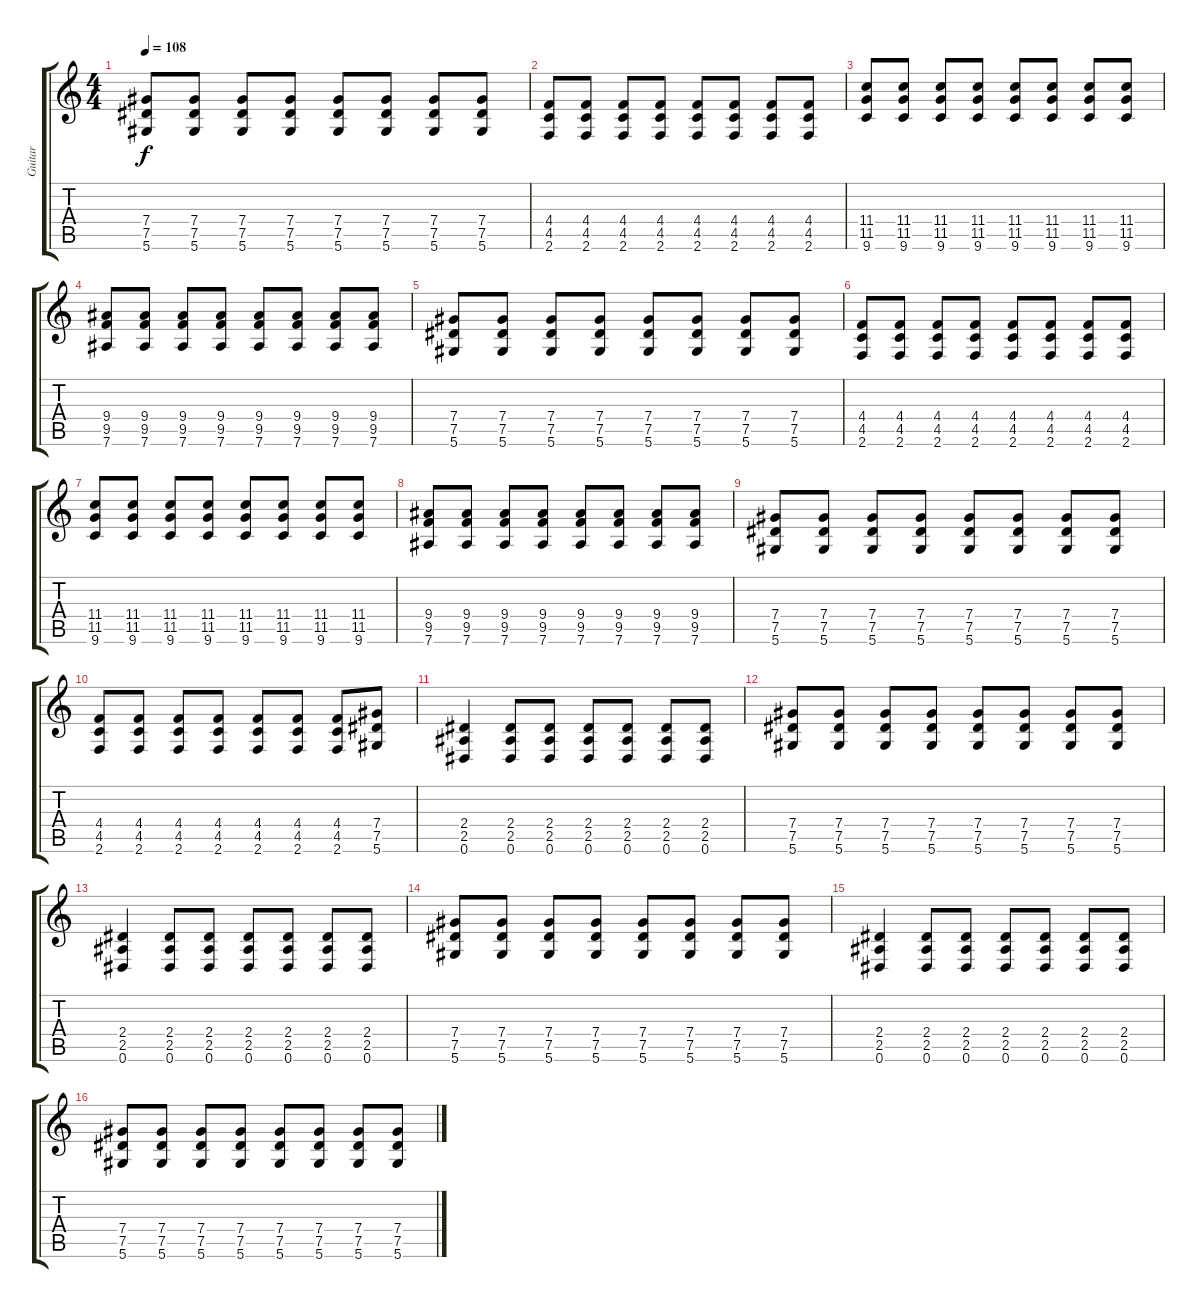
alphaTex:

\track ("Guitar" "Guitar") {instrument acousticguitarsteel}
\staff {score tabs}
\tuning (Eb4 Bb3 Gb3 Db3 Ab2 Eb2) {hide}
\ts (4 4)
\tempo 108
\clef g2
\ks c
(7.4 7.5 5.6).8{dy f} (7.4 7.5 5.6).8 (7.4 7.5 5.6).8 (7.4 7.5 5.6).8 (7.4 7.5 5.6).8 (7.4 7.5 5.6).8 (7.4 7.5 5.6).8 (7.4 7.5 5.6).8 |
(4.4 4.5 2.6).8 (4.4 4.5 2.6).8 (4.4 4.5 2.6).8 (4.4 4.5 2.6).8 (4.4 4.5 2.6).8 (4.4 4.5 2.6).8 (4.4 4.5 2.6).8 (4.4 4.5 2.6).8 |
(11.4 11.5 9.6).8 (11.4 11.5 9.6).8 (11.4 11.5 9.6).8 (11.4 11.5 9.6).8 (11.4 11.5 9.6).8 (11.4 11.5 9.6).8 (11.4 11.5 9.6).8 (11.4 11.5 9.6).8 |
(9.4 9.5 7.6).8 (9.4 9.5 7.6).8 (9.4 9.5 7.6).8 (9.4 9.5 7.6).8 (9.4 9.5 7.6).8 (9.4 9.5 7.6).8 (9.4 9.5 7.6).8 (9.4 9.5 7.6).8 |
(7.4 7.5 5.6).8 (7.4 7.5 5.6).8 (7.4 7.5 5.6).8 (7.4 7.5 5.6).8 (7.4 7.5 5.6).8 (7.4 7.5 5.6).8 (7.4 7.5 5.6).8 (7.4 7.5 5.6).8 |
(4.4 4.5 2.6).8 (4.4 4.5 2.6).8 (4.4 4.5 2.6).8 (4.4 4.5 2.6).8 (4.4 4.5 2.6).8 (4.4 4.5 2.6).8 (4.4 4.5 2.6).8 (4.4 4.5 2.6).8 |
(11.4 11.5 9.6).8 (11.4 11.5 9.6).8 (11.4 11.5 9.6).8 (11.4 11.5 9.6).8 (11.4 11.5 9.6).8 (11.4 11.5 9.6).8 (11.4 11.5 9.6).8 (11.4 11.5 9.6).8 |
(9.4 9.5 7.6).8 (9.4 9.5 7.6).8 (9.4 9.5 7.6).8 (9.4 9.5 7.6).8 (9.4 9.5 7.6).8 (9.4 9.5 7.6).8 (9.4 9.5 7.6).8 (9.4 9.5 7.6).8 |
(7.4 7.5 5.6).8 (7.4 7.5 5.6).8 (7.4 7.5 5.6).8 (7.4 7.5 5.6).8 (7.4 7.5 5.6).8 (7.4 7.5 5.6).8 (7.4 7.5 5.6).8 (7.4 7.5 5.6).8 |
(4.4 4.5 2.6).8 (4.4 4.5 2.6).8 (4.4 4.5 2.6).8 (4.4 4.5 2.6).8 (4.4 4.5 2.6).8 (4.4 4.5 2.6).8 (4.4 4.5 2.6).8 (7.4 7.5 5.6).8 |
(2.4 2.5 0.6).4 (2.4 2.5 0.6).8 (2.4 2.5 0.6).8 (2.4 2.5 0.6).8 (2.4 2.5 0.6).8 (2.4 2.5 0.6).8 (2.4 2.5 0.6).8 |
(7.4 7.5 5.6).8 (7.4 7.5 5.6).8 (7.4 7.5 5.6).8 (7.4 7.5 5.6).8 (7.4 7.5 5.6).8 (7.4 7.5 5.6).8 (7.4 7.5 5.6).8 (7.4 7.5 5.6).8 |
(2.4 2.5 0.6).4 (2.4 2.5 0.6).8 (2.4 2.5 0.6).8 (2.4 2.5 0.6).8 (2.4 2.5 0.6).8 (2.4 2.5 0.6).8 (2.4 2.5 0.6).8 |
(7.4 7.5 5.6).8 (7.4 7.5 5.6).8 (7.4 7.5 5.6).8 (7.4 7.5 5.6).8 (7.4 7.5 5.6).8 (7.4 7.5 5.6).8 (7.4 7.5 5.6).8 (7.4 7.5 5.6).8 |
(2.4 2.5 0.6).4 (2.4 2.5 0.6).8 (2.4 2.5 0.6).8 (2.4 2.5 0.6).8 (2.4 2.5 0.6).8 (2.4 2.5 0.6).8 (2.4 2.5 0.6).8 |
(7.4 7.5 5.6).8 (7.4 7.5 5.6).8 (7.4 7.5 5.6).8 (7.4 7.5 5.6).8 (7.4 7.5 5.6).8 (7.4 7.5 5.6).8 (7.4 7.5 5.6).8 (7.4 7.5 5.6).8
